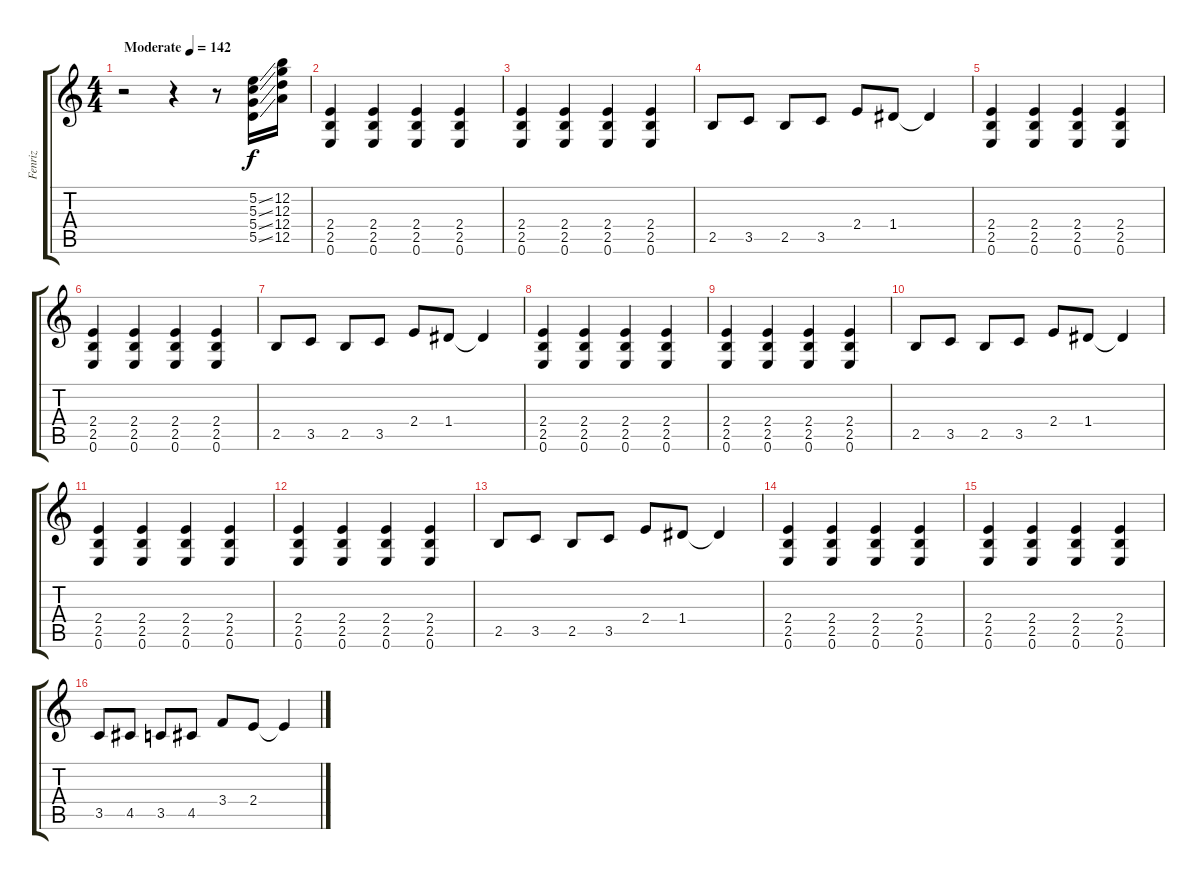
\track ("Fenriz" "Fenriz") {instrument distortionguitar}
\staff {score tabs}
\tuning (E4 B3 G3 D3 A2 E2) {hide}
\ts (4 4)
\tempo (142 "Moderate")
\clef g2
\ks c
r.2{dy f instrument distortionguitar} r.4 r.8 (5.2{ss} 5.3{ss} 5.4{ss} 5.5{ss}).16 (12.2 12.3 12.4 12.5).16 |
(2.4 2.5 0.6).4 (2.4 2.5 0.6).4 (2.4 2.5 0.6).4 (2.4 2.5 0.6).4 |
(2.4 2.5 0.6).4 (2.4 2.5 0.6).4 (2.4 2.5 0.6).4 (2.4 2.5 0.6).4 |
2.5.8 3.5.8 2.5.8 3.5.8 2.4.8 1.4.8 1.4{t}.4 |
(2.4 2.5 0.6).4 (2.4 2.5 0.6).4 (2.4 2.5 0.6).4 (2.4 2.5 0.6).4 |
(2.4 2.5 0.6).4 (2.4 2.5 0.6).4 (2.4 2.5 0.6).4 (2.4 2.5 0.6).4 |
2.5.8 3.5.8 2.5.8 3.5.8 2.4.8 1.4.8 1.4{t}.4 |
(2.4 2.5 0.6).4 (2.4 2.5 0.6).4 (2.4 2.5 0.6).4 (2.4 2.5 0.6).4 |
(2.4 2.5 0.6).4 (2.4 2.5 0.6).4 (2.4 2.5 0.6).4 (2.4 2.5 0.6).4 |
2.5.8 3.5.8 2.5.8 3.5.8 2.4.8 1.4.8 1.4{t}.4 |
(2.4 2.5 0.6).4 (2.4 2.5 0.6).4 (2.4 2.5 0.6).4 (2.4 2.5 0.6).4 |
(2.4 2.5 0.6).4 (2.4 2.5 0.6).4 (2.4 2.5 0.6).4 (2.4 2.5 0.6).4 |
2.5.8 3.5.8 2.5.8 3.5.8 2.4.8 1.4.8 1.4{t}.4 |
(2.4 2.5 0.6).4 (2.4 2.5 0.6).4 (2.4 2.5 0.6).4 (2.4 2.5 0.6).4 |
(2.4 2.5 0.6).4 (2.4 2.5 0.6).4 (2.4 2.5 0.6).4 (2.4 2.5 0.6).4 |
3.5.8 4.5.8 3.5.8 4.5.8 3.4.8 2.4.8 2.4{t}.4
